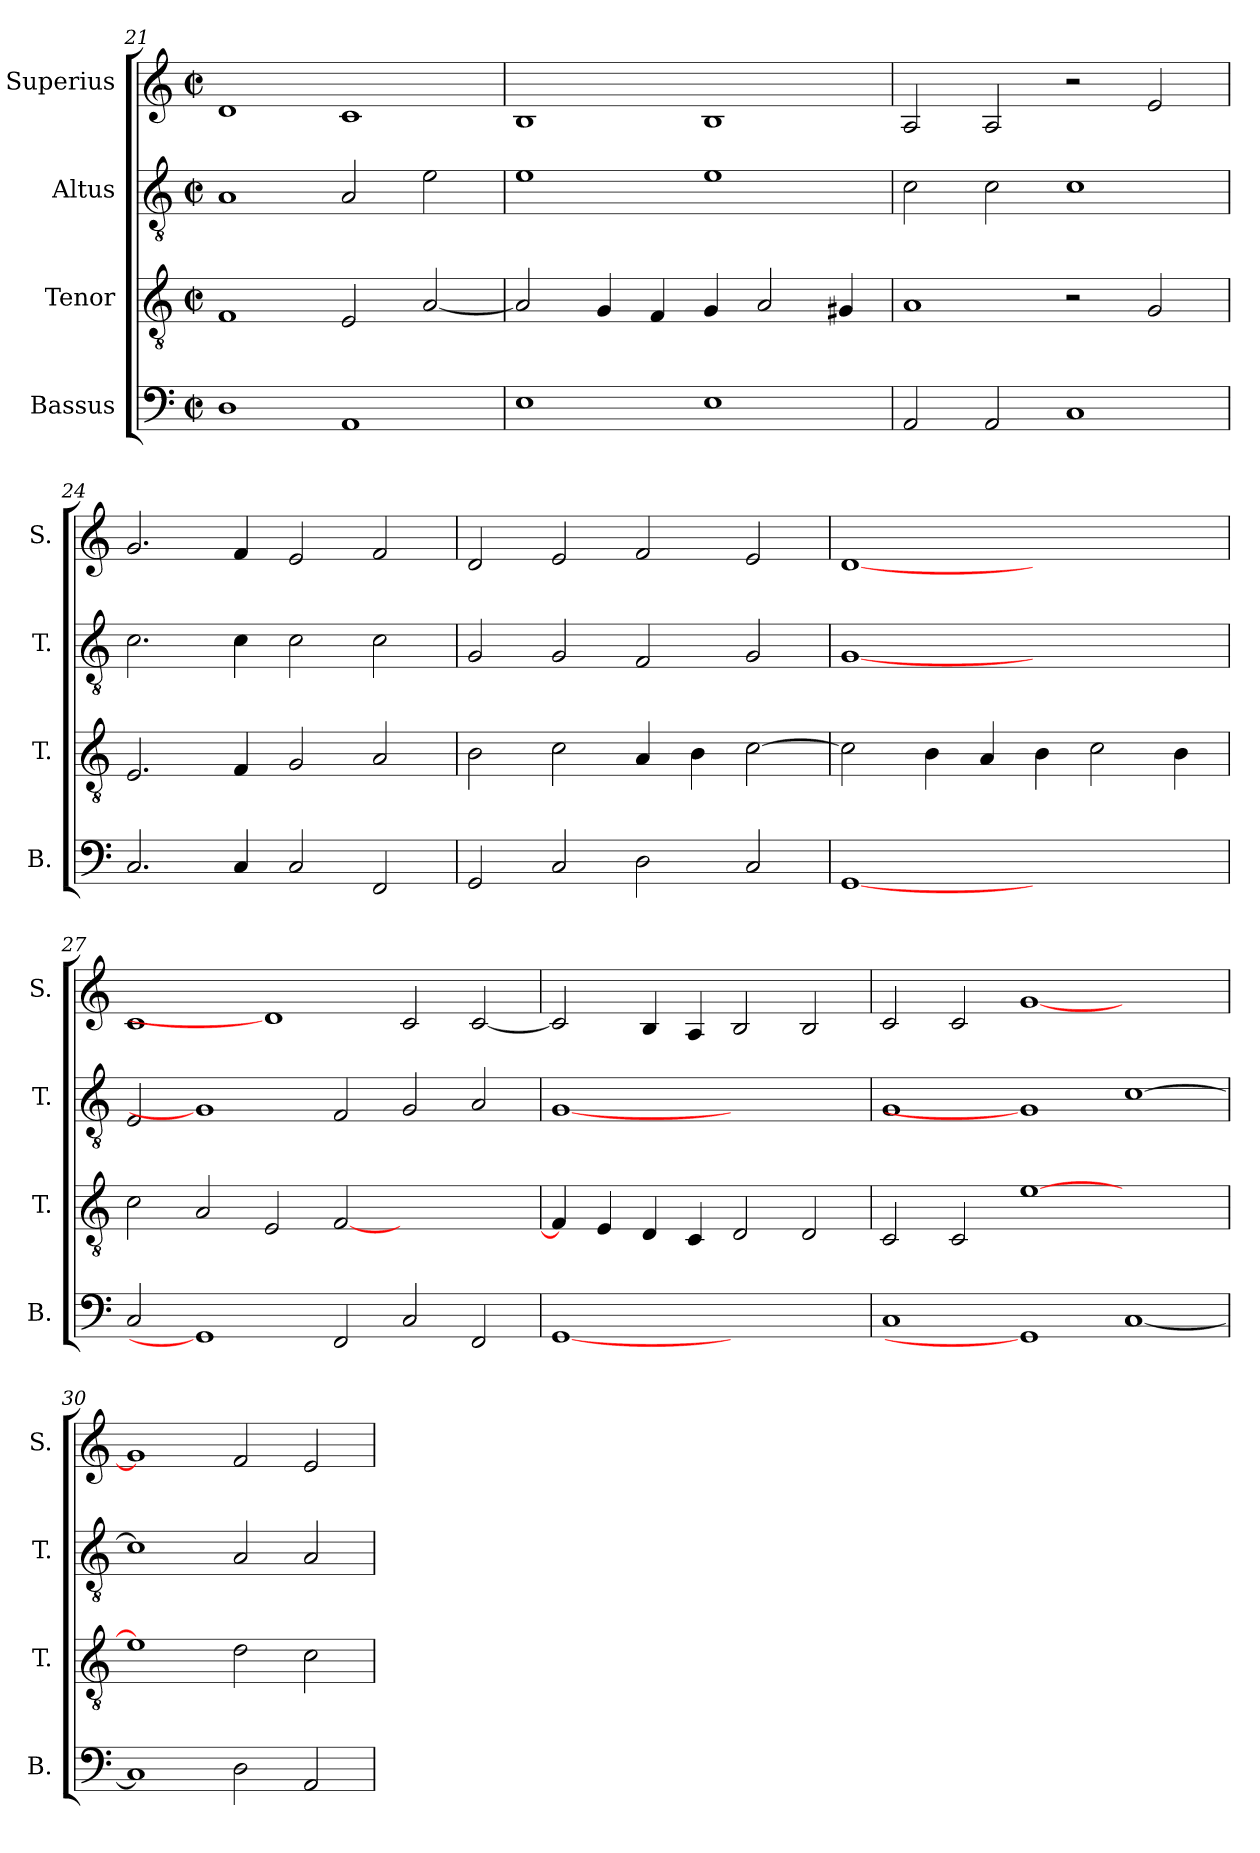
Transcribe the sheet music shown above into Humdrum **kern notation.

**kern	**kern	**kern	**kern
*part4	*part3	*part2	*part1
*staff4	*staff3	*staff2	*staff1
*I"Bassus	*I"Tenor	*I"Altus	*I"Superius
*I'B.	*I'T.	*I'T.	*I'S.
*clefF4	*clefGv2	*clefGv2	*clefG2
*	*ITrd7c12	*ITrd7c12	*
*k[]	*k[]	*k[]	*k[]
*C:	*C:	*C:	*C:
*M2/2	*M2/2	*M2/2	*M2/2
*met(c|)	*met(c|)	*met(c|)	*met(c|)
=21	=21	=21	=21
1Di	1FFi	1AAi	1di
1AAi	2EEi/	2AAi/	1ci
.	[<2AAi/	2Ei\	.
!!LO:PB:g=z
=22	=22	=22	=22
1Ei	2AAi/]	1Ei	1Bi
.	4GGi/	.	.
.	4FFi/	.	.
1Ei	4GGi/	1Ei	1Bi
.	2AAi/	.	.
.	4GG#Xi/	.	.
=23	=23	=23	=23
2AAi/	1AAi	2Ci\	2Ai/
2AAi/	.	2Ci\	2Ai/
1Ci	2r	1Ci	2r
.	2GGi/	.	2ei/
=24	=24	=24	=24
2.Ci/	2.EEi/	2.Ci\	2.gi/
4Ci/	4FFi/	4Ci\	4fi/
2Ci/	2GGi/	2Ci\	2ei/
2FFi/	2AAi/	2Ci\	2fi/
=25	=25	=25	=25
2GGi/	2BBi\	2GGi/	2di/
2Ci/	2Ci\	2GGi/	2ei/
2Di\	4AAi/	2FFi/	2fi/
.	4BBi\	.	.
2Ci/	[>2Ci\	2GGi/	2ei/
=26	=26	=26	=26
[1GGi	2Ci\]	[1GGi	[1di
.	4BBi\	.	.
.	4AAi/	.	.
1ryy	4BBi\	1ryy	1ryy
.	2Ci\	.	.
.	4BBi\	.	.
!!LO:LB:g=z
=27	=27	=27	=27
2Ci/	2Ci\	2EEi/	1ci
1GGi]	2AAi/	1GGi]	.
.	2EEi/	.	1di]
2FFi/	[<2FFi/	2FFi/	.
2Ci/	1ryy	2GGi/	2ci/
2FFi/	.	2AAi/	[<2ci/
=28	=28	=28	=28
[1GGi	4FFi/]	[1GGi	2ci/]
.	4EEi/	.	.
.	4DDi/	.	4Bi/
.	4CCi/	.	4Ai/
1ryy	2DDi/	1ryy	2Bi/
.	2DDi/	.	2Bi/
=29	=29	=29	=29
1Ci	2CCi/	1GGi	2ci/
.	2CCi/	.	2ci/
1GGi]	[>1Ei	1GGi]	[<1gi
[<1Ci	1ryy	[>1Ci	1ryy
=30	=30	=30	=30
1Ci]	1Ei]	1Ci]	1gi]
2Di\	2Di\	2AAi/	2fi/
2AAi/	2Ci\	2AAi/	2ei/
=	=	=	=
*-	*-	*-	*-
